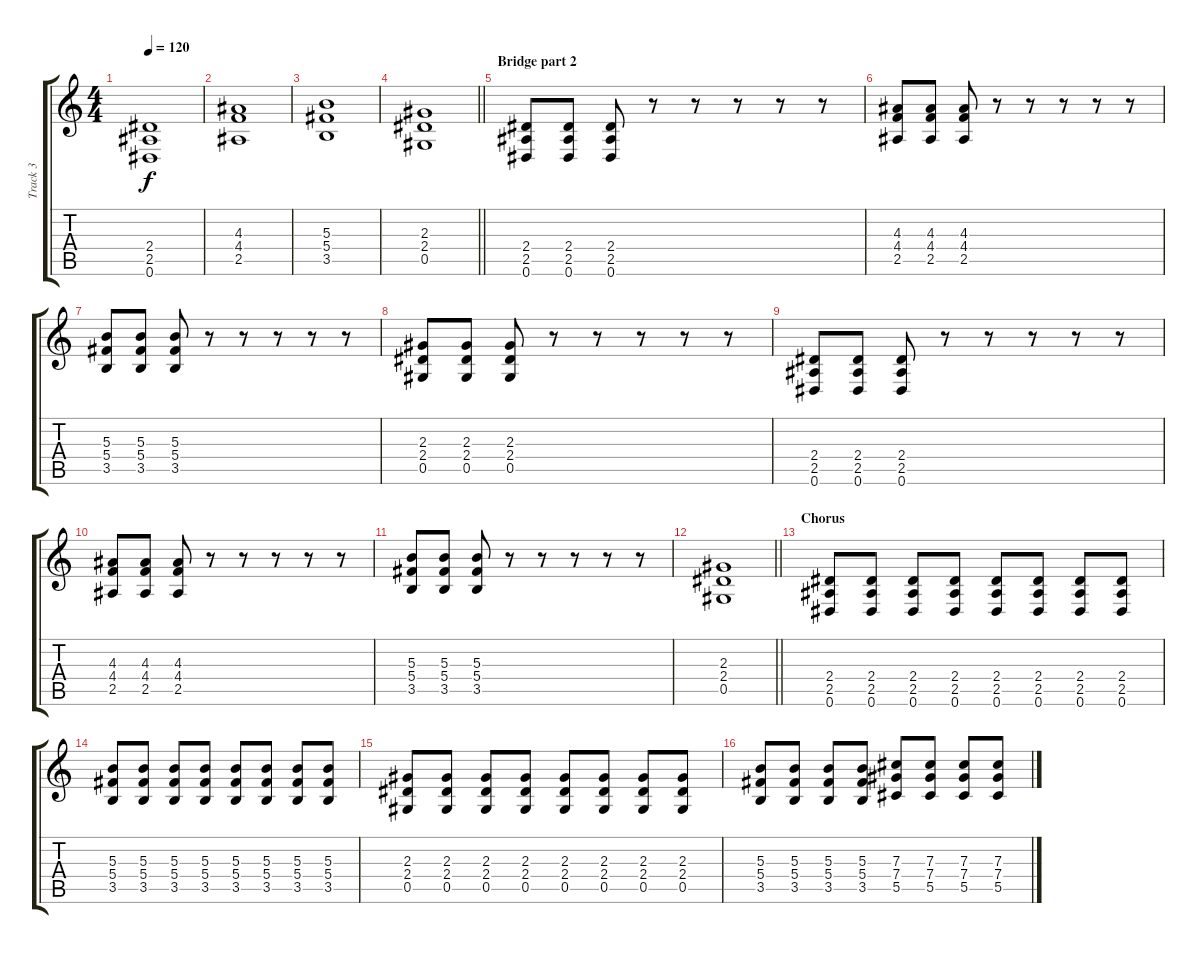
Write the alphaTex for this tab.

\track ("Track 3" "Track 3") {instrument distortionguitar}
\staff {score tabs}
\tuning (Eb4 Bb3 Gb3 Db3 Ab2 Eb2) {hide}
\ts (4 4)
\tempo 120
\clef g2
\ks c
(2.4 2.5 0.6).1{dy f} |
(4.3 4.4 2.5).1 |
(5.3 5.4 3.5).1 |
\barLineRight lightlight
(2.3 2.4 0.5).1 |
\section ("" "Bridge part 2")
(2.4 2.5 0.6).8 (2.4 2.5 0.6).8 (2.4 2.5 0.6).8 r.8 r.8 r.8 r.8 r.8 |
(4.3 4.4 2.5).8 (4.3 4.4 2.5).8 (4.3 4.4 2.5).8 r.8 r.8 r.8 r.8 r.8 |
(5.3 5.4 3.5).8 (5.3 5.4 3.5).8 (5.3 5.4 3.5).8 r.8 r.8 r.8 r.8 r.8 |
(2.3 2.4 0.5).8 (2.3 2.4 0.5).8 (2.3 2.4 0.5).8 r.8 r.8 r.8 r.8 r.8 |
(2.4 2.5 0.6).8 (2.4 2.5 0.6).8 (2.4 2.5 0.6).8 r.8 r.8 r.8 r.8 r.8 |
(4.3 4.4 2.5).8 (4.3 4.4 2.5).8 (4.3 4.4 2.5).8 r.8 r.8 r.8 r.8 r.8 |
(5.3 5.4 3.5).8 (5.3 5.4 3.5).8 (5.3 5.4 3.5).8 r.8 r.8 r.8 r.8 r.8 |
\barLineRight lightlight
(2.3 2.4 0.5).1 |
\section ("" "Chorus")
(2.4 2.5 0.6).8 (2.4 2.5 0.6).8 (2.4 2.5 0.6).8 (2.4 2.5 0.6).8 (2.4 2.5 0.6).8 (2.4 2.5 0.6).8 (2.4 2.5 0.6).8 (2.4 2.5 0.6).8 |
(5.3 5.4 3.5).8 (5.3 5.4 3.5).8 (5.3 5.4 3.5).8 (5.3 5.4 3.5).8 (5.3 5.4 3.5).8 (5.3 5.4 3.5).8 (5.3 5.4 3.5).8 (5.3 5.4 3.5).8 |
(2.3 2.4 0.5).8 (2.3 2.4 0.5).8 (2.3 2.4 0.5).8 (2.3 2.4 0.5).8 (2.3 2.4 0.5).8 (2.3 2.4 0.5).8 (2.3 2.4 0.5).8 (2.3 2.4 0.5).8 |
(5.3 5.4 3.5).8 (5.3 5.4 3.5).8 (5.3 5.4 3.5).8 (5.3 5.4 3.5).8 (7.3 7.4 5.5).8 (7.3 7.4 5.5).8 (7.3 7.4 5.5).8 (7.3 7.4 5.5).8
